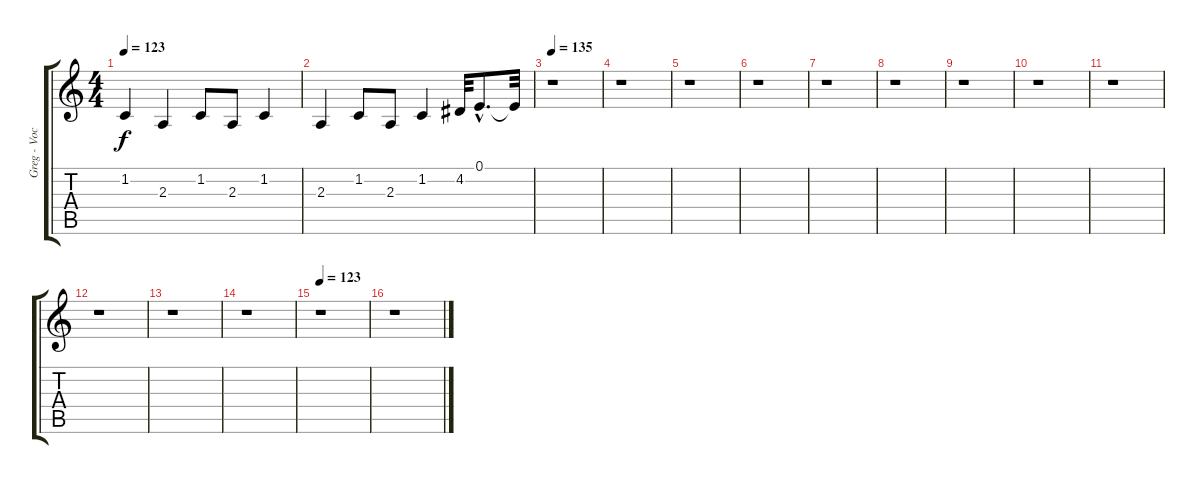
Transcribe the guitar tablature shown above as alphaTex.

\track ("Greg - Vocal" "Greg - Voc") {instrument altosax}
\staff {score tabs}
\tuning (E4 B3 G3 D3 A2 E2) {hide}
\ts (4 4)
\tempo 123
\clef g2
\ks c
1.2.4{dy f} 2.3.4 1.2.8 2.3.8 1.2.4 |
2.3.4 1.2.8 2.3.8 1.2.4 4.2.32 0.1{hac}.8{d} 0.1{t}.32 |
\tempo 135
r.1 |
r.1 |
r.1 |
r.1 |
r.1 |
r.1 |
r.1 |
r.1 |
r.1 |
r.1 |
r.1 |
r.1 |
\tempo 123
r.1 |
r.1
